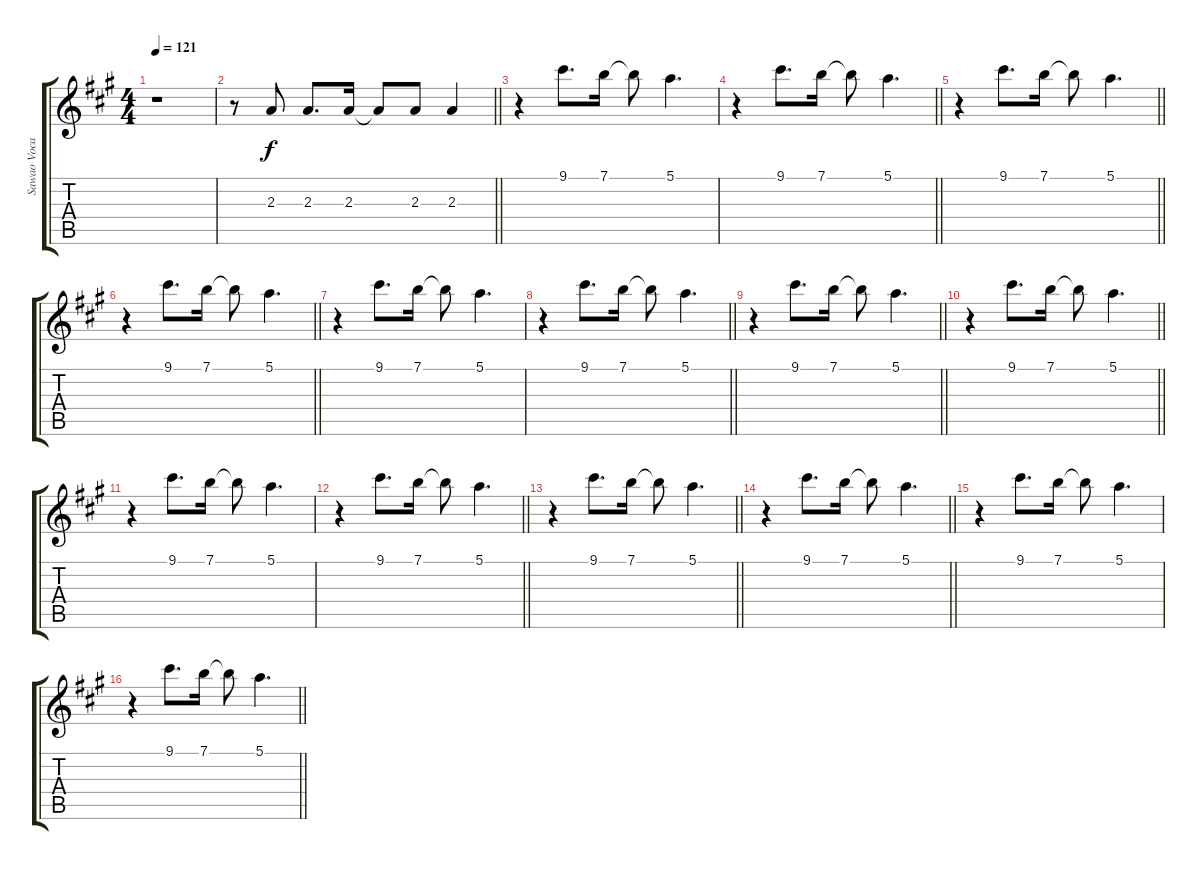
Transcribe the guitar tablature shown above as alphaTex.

\track ("Sawao Vocal" "Sawao Voca") {instrument contrabass}
\staff {score tabs}
\tuning (E4 B3 G3 D3 A2 E2) {hide}
\ts (4 4)
\tempo 121
\clef g2
\ks a
r.1{dy f} |
\barLineRight lightlight
r.8 2.3.8 2.3.8{d} 2.3.16 2.3{t}.8 2.3.8 2.3.4 |
r.4 9.1.8{d} 7.1.16 7.1{t}.8 5.1.4{d} |
\barLineRight lightlight
r.4 9.1.8{d} 7.1.16 7.1{t}.8 5.1.4{d} |
\section ("" "")
\barLineRight lightlight
r.4 9.1.8{d} 7.1.16 7.1{t}.8 5.1.4{d} |
\barLineRight lightlight
r.4 9.1.8{d} 7.1.16 7.1{t}.8 5.1.4{d} |
r.4 9.1.8{d} 7.1.16 7.1{t}.8 5.1.4{d} |
\barLineRight lightlight
r.4 9.1.8{d} 7.1.16 7.1{t}.8 5.1.4{d} |
\barLineRight lightlight
r.4 9.1.8{d} 7.1.16 7.1{t}.8 5.1.4{d} |
\barLineRight lightlight
r.4 9.1.8{d} 7.1.16 7.1{t}.8 5.1.4{d} |
r.4 9.1.8{d} 7.1.16 7.1{t}.8 5.1.4{d} |
\barLineRight lightlight
r.4 9.1.8{d} 7.1.16 7.1{t}.8 5.1.4{d} |
\section ("" "")
\barLineRight lightlight
r.4 9.1.8{d} 7.1.16 7.1{t}.8 5.1.4{d} |
\barLineRight lightlight
r.4 9.1.8{d} 7.1.16 7.1{t}.8 5.1.4{d} |
r.4 9.1.8{d} 7.1.16 7.1{t}.8 5.1.4{d} |
\barLineRight lightlight
r.4 9.1.8{d} 7.1.16 7.1{t}.8 5.1.4{d}
